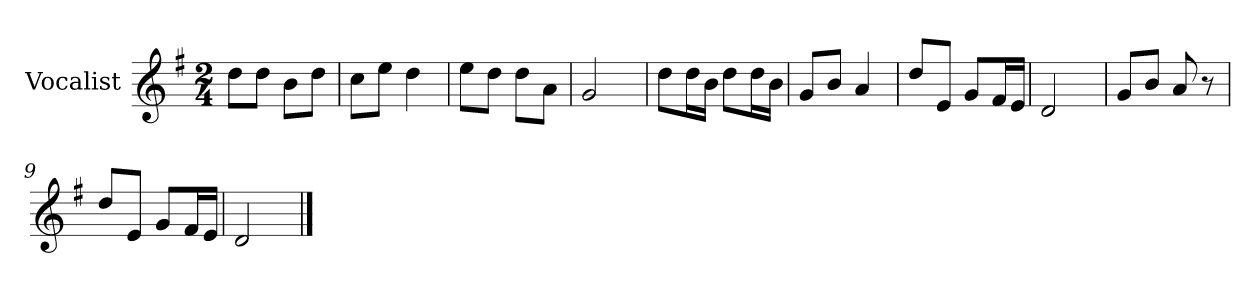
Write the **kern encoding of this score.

**kern
*part1
*staff1
*I"Vocalist
*k[f#]
*G:
*M2/4
=
8ddL
8ddJ
8bL
8ddJ
=1
8ccL
8eeJ
4dd
=2
8eeL
8ddJ
8ddL
8aJ
=3
2g
=4
8ddL
16ddL
16bJJ
8ddL
16ddL
16bJJ
=5
8gL
8bJ
4a
=6
8ddL
8eJ
8gL
16f#L
16eJJ
=7
2d
=8
8gL
8bJ
8a
8r
=9
8ddL
8eJ
8gL
16f#L
16eJJ
=10
2d
==
*-
